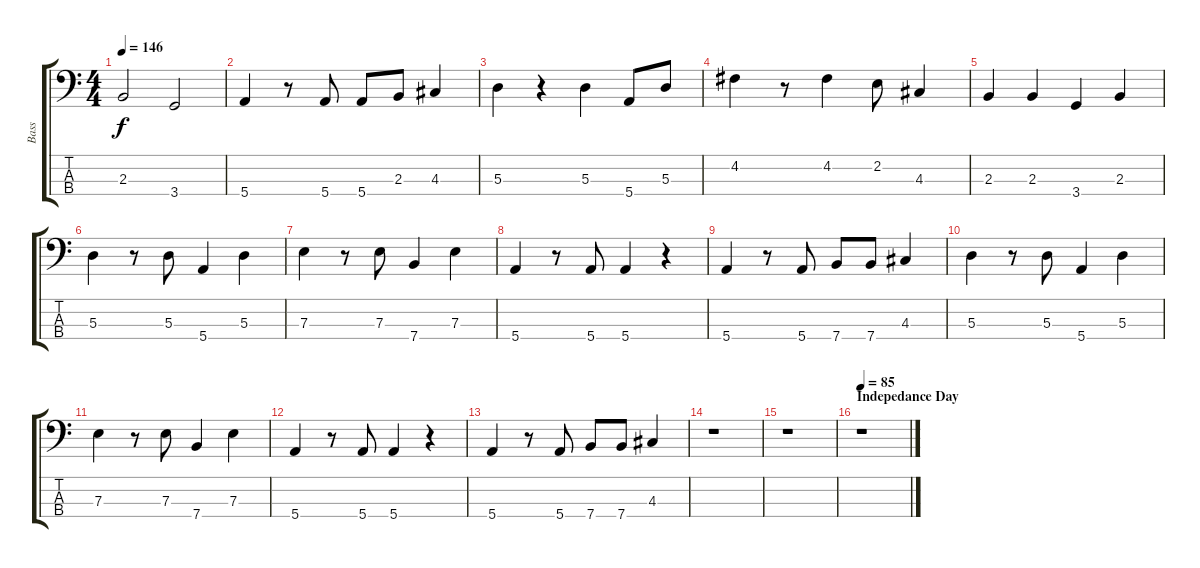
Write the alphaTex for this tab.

\track ("Bass" "Bass") {instrument electricbasspick}
\staff {score tabs}
\tuning (G2 D2 A1 E1) {hide}
\ts (4 4)
\tempo 146
\clef f4
\ks c
2.3.2{dy f} 3.4.2 |
5.4.4 r.8 5.4.8 5.4.8 2.3.8 4.3.4 |
5.3.4 r.4 5.3.4 5.4.8 5.3.8 |
4.2.4 r.8 4.2.4 2.2.8 4.3.4 |
2.3.4 2.3.4 3.4.4 2.3.4 |
5.3.4 r.8 5.3.8 5.4.4 5.3.4 |
7.3.4 r.8 7.3.8 7.4.4 7.3.4 |
5.4.4 r.8 5.4.8 5.4.4 r.4 |
5.4.4 r.8 5.4.8 7.4.8 7.4.8 4.3.4 |
5.3.4 r.8 5.3.8 5.4.4 5.3.4 |
7.3.4 r.8 7.3.8 7.4.4 7.3.4 |
5.4.4 r.8 5.4.8 5.4.4 r.4 |
5.4.4{volume 0} r.8 5.4.8 7.4.8 7.4.8 4.3.4 |
r.1 |
r.1 |
\section ("" "Indepedance Day")
\tempo 85
r.1
